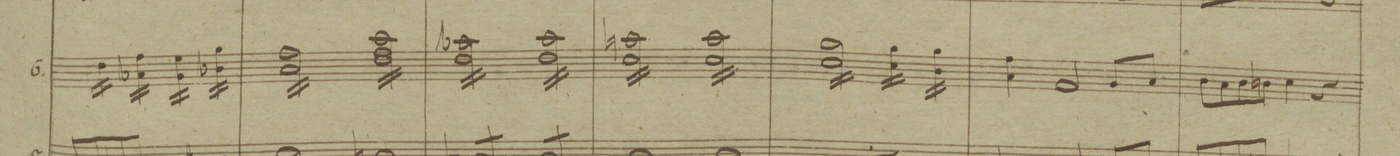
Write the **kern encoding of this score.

**kern	**dynam
*I""Violini	*
*clefG2	*
*k[b-]	*
*met(c|)	*
*M2/2	*
16dd\LL	.
16dd\	.
16dd\	.
16dd\JJ	.
16ffLL 16a-X\	.
16ff 16a-\	.
16ff 16a-\	.
16ffJJ 16a-\	.
16eeLL 16g\	.
16ee 16g\	.
16ee 16g\	.
16eeJJ 16g\	.
16ggLL 16b-X\	.
16gg 16b-\	.
16gg 16b-\	.
16ggJJ 16b-\	.
=99	=99
16ffLL 16a\	.
16ff 16a\	.
16ff 16a\	.
16ff 16a\	.
16ff 16a\	.
16ff 16a\	.
16ff 16a\	.
16ffJJ 16a\	.
16aaLL 16ff 16dd\	.
16aa 16ff 16dd\	.
16aa 16ff 16dd\	.
16aa 16ff 16dd\	.
16aa 16ff 16dd\	.
16aa 16ff 16dd\	.
16aa 16ff 16dd\	.
16aaJJ 16ff 16dd\	.
=100	=100
16aa-XLL 16dd\	.
16aa- 16dd\	.
16aa- 16dd\	.
16aa- 16dd\	.
16aa- 16dd\	.
16aa- 16dd\	.
16aa- 16dd\	.
16aa-JJ 16dd\	.
16aa-LL 16dd\	.
16aa- 16dd\	.
16aa- 16dd\	.
16aa- 16dd\	.
16aa- 16dd\	.
16aa- 16dd\	.
16aa- 16dd\	.
16aa-JJ 16dd\	.
=101	=101
16aanLL 16cc\	.
16aa 16cc\	.
16aa 16cc\	.
16aa 16cc\	.
16aa 16cc\	.
16aa 16cc\	.
16aa 16cc\	.
16aaJJ 16cc\	.
16aaLL 16cc\	.
16aa 16cc\	.
16aa 16cc\	.
16aa 16cc\	.
16aa 16cc\	.
16aa 16cc\	.
16aa 16cc\	.
16aaJJ 16cc\	.
=102	=102
16ggLL 16cc\	.
16gg 16cc\	.
16gg 16cc\	.
16gg 16cc\	.
16gg 16cc\	.
16gg 16cc\	.
16gg 16cc\	.
16ggJJ 16cc\	.
16ggLL 16cc\	.
16gg 16cc\	.
16gg 16cc\	.
16ggJJ 16cc\	.
16ggLL 16b-\	.
16gg 16b-\	.
16gg 16b-\	.
16ggJJ 16b-\	.
=103	=103
4ff 4a\	.
2f/	.
8g/L	.
8a/J	.
=104	=104
8b-\L	.
8a\	.
8b-\	.
8bn\J	.
4cc\	.
4r	.
=105	=105
*-	*-
